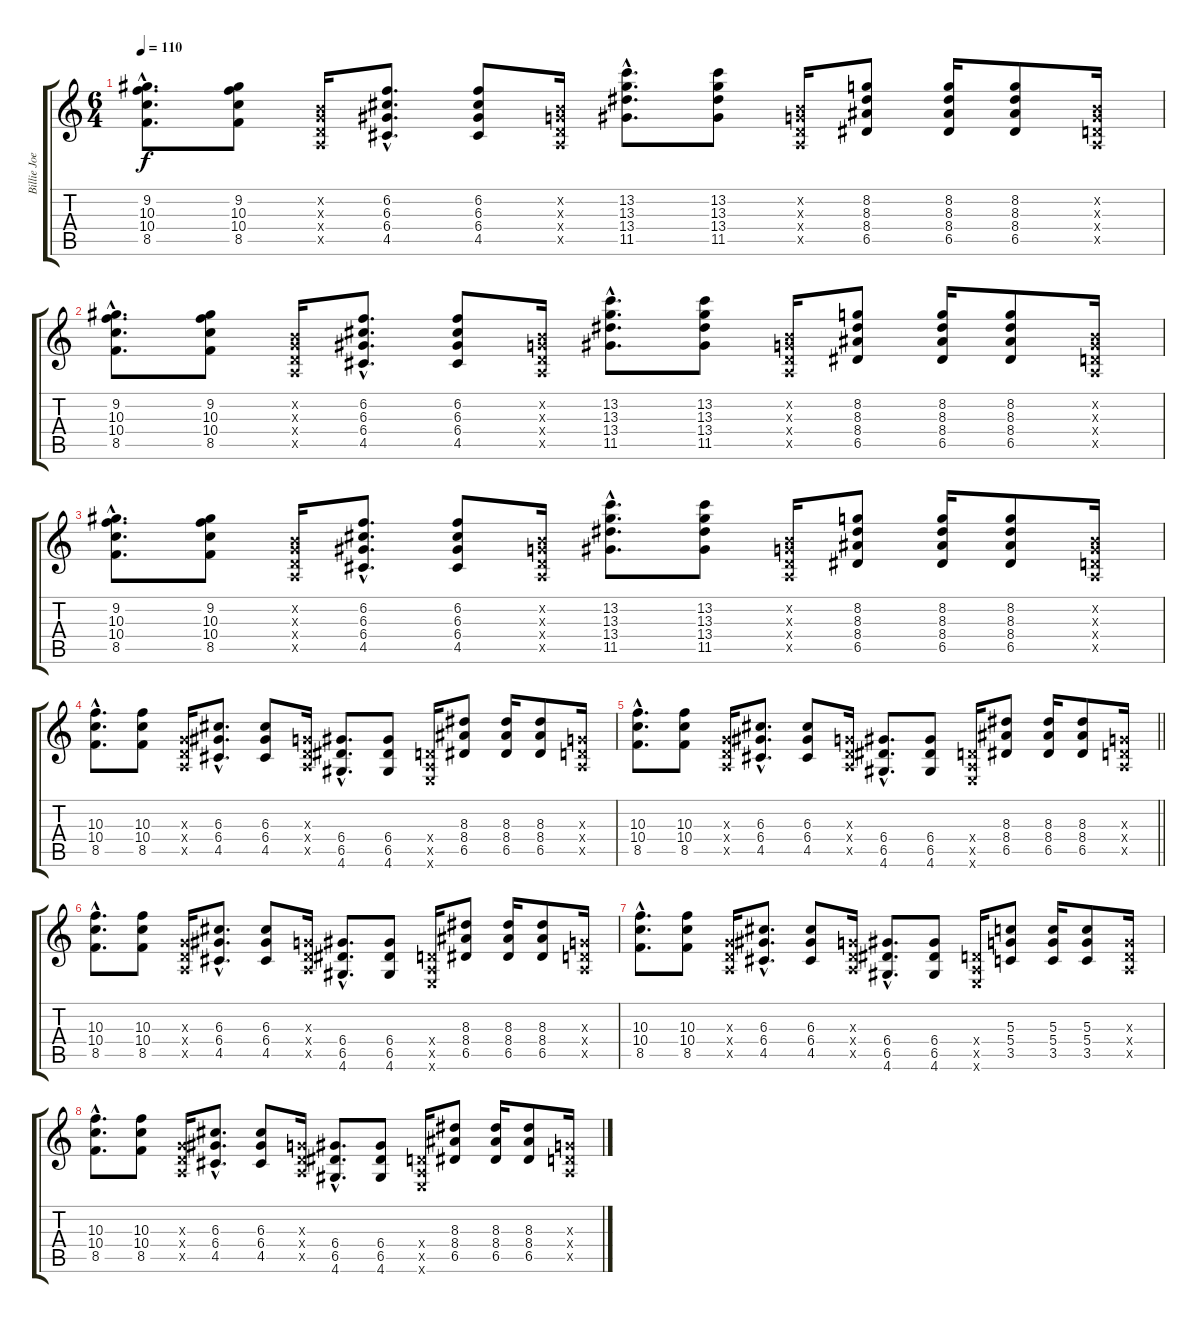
\track ("Billie Joe" "Billie Joe") {instrument distortionguitar}
\staff {score tabs}
\tuning (E4 B3 G3 D3 A2 E2) {hide}
\ts (6 4)
\tempo 110
\clef g2
\ks c
(9.2{hac} 10.3{hac} 10.4{hac} 8.5{hac}).8{d dy f} (9.2 10.3 10.4 8.5).8 (0.2{x} 0.3{x} 0.4{x} 0.5{x}).16 (6.2{hac} 6.3{hac} 6.4{hac} 4.5{hac}).8{d} (6.2 6.3 6.4 4.5).8 (0.2{x} 0.3{x} 0.4{x} 0.5{x}).16 (13.2{hac} 13.3{hac} 13.4{hac} 11.5{hac}).8{d} (13.2 13.3 13.4 11.5).8 (0.2{x} 0.3{x} 0.4{x} 0.5{x}).16 (8.2 8.3 8.4 6.5).8 (8.2 8.3 8.4 6.5).16 (8.2 8.3 8.4 6.5).8 (0.2{x} 0.3{x} 0.4{x} 0.5{x}).16 |
(9.2{hac} 10.3{hac} 10.4{hac} 8.5{hac}).8{d} (9.2 10.3 10.4 8.5).8 (0.2{x} 0.3{x} 0.4{x} 0.5{x}).16 (6.2{hac} 6.3{hac} 6.4{hac} 4.5{hac}).8{d} (6.2 6.3 6.4 4.5).8 (0.2{x} 0.3{x} 0.4{x} 0.5{x}).16 (13.2{hac} 13.3{hac} 13.4{hac} 11.5{hac}).8{d} (13.2 13.3 13.4 11.5).8 (0.2{x} 0.3{x} 0.4{x} 0.5{x}).16 (8.2 8.3 8.4 6.5).8 (8.2 8.3 8.4 6.5).16 (8.2 8.3 8.4 6.5).8 (0.2{x} 0.3{x} 0.4{x} 0.5{x}).16 |
(9.2{hac} 10.3{hac} 10.4{hac} 8.5{hac}).8{d} (9.2 10.3 10.4 8.5).8 (0.2{x} 0.3{x} 0.4{x} 0.5{x}).16 (6.2{hac} 6.3{hac} 6.4{hac} 4.5{hac}).8{d} (6.2 6.3 6.4 4.5).8 (0.2{x} 0.3{x} 0.4{x} 0.5{x}).16 (13.2{hac} 13.3{hac} 13.4{hac} 11.5{hac}).8{d} (13.2 13.3 13.4 11.5).8 (0.2{x} 0.3{x} 0.4{x} 0.5{x}).16 (8.2 8.3 8.4 6.5).8 (8.2 8.3 8.4 6.5).16 (8.2 8.3 8.4 6.5).8 (0.2{x} 0.3{x} 0.4{x} 0.5{x}).16 |
(10.3{hac} 10.4{hac} 8.5{hac}).8{d} (10.3 10.4 8.5).8 (0.3{x} 0.4{x} 0.5{x}).16 (6.3{hac} 6.4{hac} 4.5{hac}).8{d} (6.3 6.4 4.5).8 (0.3{x} 0.4{x} 0.5{x}).16 (6.4{hac} 6.5{hac} 4.6{hac}).8{d} (6.4 6.5 4.6).8 (0.4{x} 0.5{x} 0.6{x}).16 (8.3 8.4 6.5).8 (8.3 8.4 6.5).16 (8.3 8.4 6.5).8 (0.3{x} 0.4{x} 0.5{x}).16 |
\barLineRight lightlight
(10.3{hac} 10.4{hac} 8.5{hac}).8{d} (10.3 10.4 8.5).8 (0.3{x} 0.4{x} 0.5{x}).16 (6.3{hac} 6.4{hac} 4.5{hac}).8{d} (6.3 6.4 4.5).8 (0.3{x} 0.4{x} 0.5{x}).16 (6.4{hac} 6.5{hac} 4.6{hac}).8{d} (6.4 6.5 4.6).8 (0.4{x} 0.5{x} 0.6{x}).16 (8.3 8.4 6.5).8 (8.3 8.4 6.5).16 (8.3 8.4 6.5).8 (0.3{x} 0.4{x} 0.5{x}).16 |
(10.3{hac} 10.4{hac} 8.5{hac}).8{d} (10.3 10.4 8.5).8 (0.3{x} 0.4{x} 0.5{x}).16 (6.3{hac} 6.4{hac} 4.5{hac}).8{d} (6.3 6.4 4.5).8 (0.3{x} 0.4{x} 0.5{x}).16 (6.4{hac} 6.5{hac} 4.6{hac}).8{d} (6.4 6.5 4.6).8 (0.4{x} 0.5{x} 0.6{x}).16 (8.3 8.4 6.5).8 (8.3 8.4 6.5).16 (8.3 8.4 6.5).8 (0.3{x} 0.4{x} 0.5{x}).16 |
(10.3{hac} 10.4{hac} 8.5{hac}).8{d} (10.3 10.4 8.5).8 (0.3{x} 0.4{x} 0.5{x}).16 (6.3{hac} 6.4{hac} 4.5{hac}).8{d} (6.3 6.4 4.5).8 (0.3{x} 0.4{x} 0.5{x}).16 (6.4{hac} 6.5{hac} 4.6{hac}).8{d} (6.4 6.5 4.6).8 (0.4{x} 0.5{x} 0.6{x}).16 (5.3 5.4 3.5).8 (5.3 5.4 3.5).16 (5.3 5.4 3.5).8 (0.3{x} 0.4{x} 0.5{x}).16 |
(10.3{hac} 10.4{hac} 8.5{hac}).8{d} (10.3 10.4 8.5).8 (0.3{x} 0.4{x} 0.5{x}).16 (6.3{hac} 6.4{hac} 4.5{hac}).8{d} (6.3 6.4 4.5).8 (0.3{x} 0.4{x} 0.5{x}).16 (6.4{hac} 6.5{hac} 4.6{hac}).8{d} (6.4 6.5 4.6).8 (0.4{x} 0.5{x} 0.6{x}).16 (8.3 8.4 6.5).8 (8.3 8.4 6.5).16 (8.3 8.4 6.5).8 (0.3{x} 0.4{x} 0.5{x}).16
